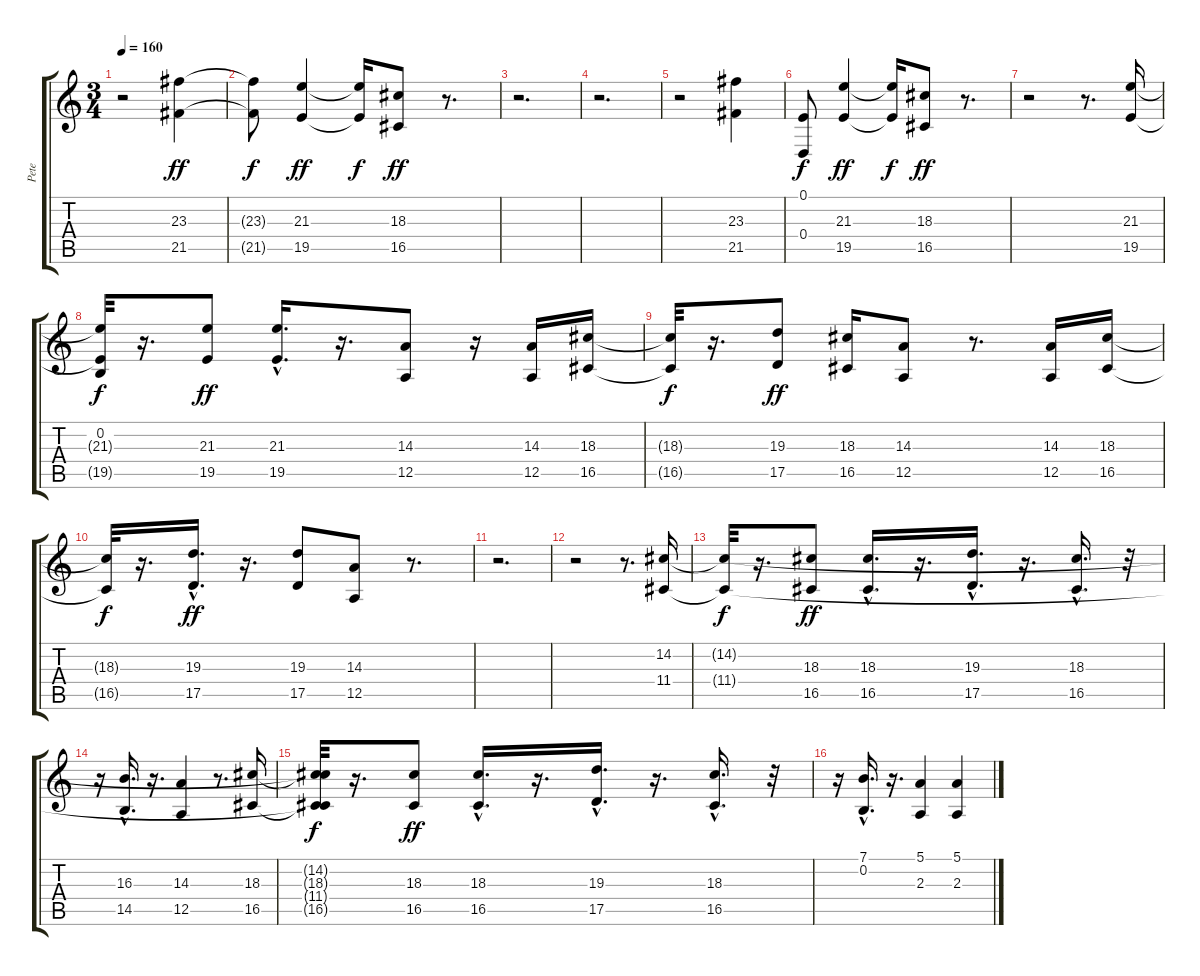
\track ("Pete" "Pete") {instrument trumpet}
\staff {score tabs}
\tuning (E4 B3 G3 D3 A2 E2) {hide}
\ts (3 4)
\tempo 160
\clef g2
\ks c
r.2{dy f} (23.3 21.5).4{dy ff} |
(23.3{t} 21.5{t}).8{dy f} (21.3 19.5).4{dy ff} (21.3{t} 19.5{t}).16{dy f} (18.3 16.5).8{dy ff} r.8{d} |
r.2{d} |
r.2{d} |
r.2 (23.3 21.5).4 |
(0.1 0.4).8{dy f} (21.3 19.5).4{dy ff} (21.3{t} 19.5{t}).16{dy f} (18.3 16.5).8{dy ff} r.8{d} |
r.2 r.8{d} (21.3 19.5).16 |
(0.2 21.3{t} 19.5{t}).32{dy f} r.16{d} (21.3 19.5).8{dy ff} (21.3{hac} 19.5{hac}).16{d} r.16{d} (14.3 12.5).8 r.16 (14.3 12.5).16 (18.3 16.5).16 |
(18.3{t} 16.5{t}).32{dy f} r.16{d} (19.3 17.5).8{dy ff} (18.3 16.5).16 (14.3 12.5).8 r.8{d} (14.3 12.5).16 (18.3 16.5).16 |
(18.3{t} 16.5{t}).32{dy f} r.16{d} (19.3{hac} 17.5{hac}).16{d dy ff} r.16{d} (19.3 17.5).8 (14.3 12.5).8 r.8{d} |
r.2{d} |
r.2 r.8{d} (14.2 11.4).16 |
(14.2{t} 11.4{t}).32{dy f} r.16{d} (18.3 16.5).8{dy ff} (18.3{hac} 16.5{hac}).16{d} r.16{d} (19.3{hac} 17.5{hac}).16{d} r.16{d} (18.3{hac} 16.5{hac}).16{d} r.32 |
r.16 (16.3{hac} 14.5{hac}).16{d} r.16{d} (14.3 12.5).4 r.8{d} (18.3 16.5).16 |
(14.2{t} 18.3{t} 11.4{t} 16.5{t}).32{dy f} r.16{d} (18.3 16.5).8{dy ff} (18.3{hac} 16.5{hac}).16{d} r.16{d} (19.3{hac} 17.5{hac}).16{d} r.16{d} (18.3{hac} 16.5{hac}).16{d} r.32 |
r.16 (7.1{hac} 0.2{hac}).16{d} r.16{d} (5.1 2.3).4 (5.1 2.3).4
